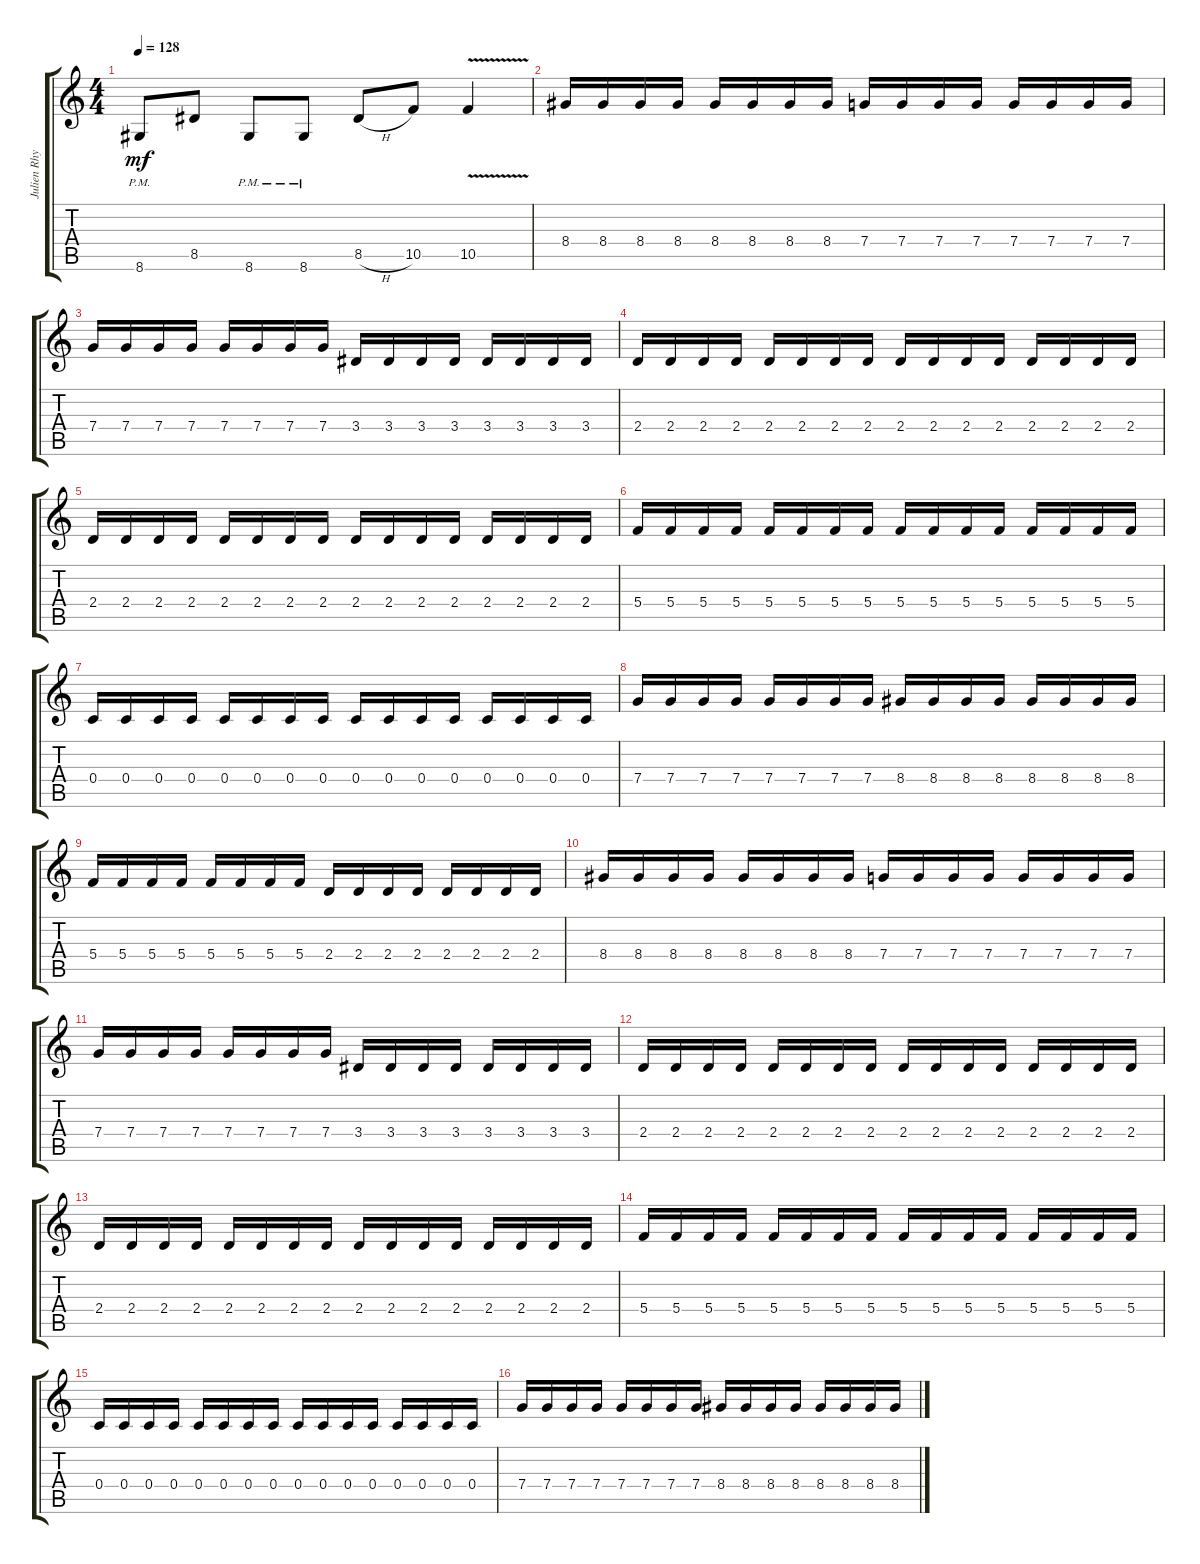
\track ("Julien Rhythm" "Julien Rhy") {instrument distortionguitar}
\staff {score tabs}
\tuning (D4 A3 F3 C3 G2 C2) {hide}
\ts (4 4)
\tempo 128
\clef g2
\ks c
8.6{pm}.8{dy mf} 8.5.8 8.6{pm}.8 8.6{pm}.8 8.5{h}.8 10.5.8 10.5{v}.4 |
\section ("" "")
8.4.16 8.4.16 8.4.16 8.4.16 8.4.16 8.4.16 8.4.16 8.4.16 7.4.16 7.4.16 7.4.16 7.4.16 7.4.16 7.4.16 7.4.16 7.4.16 |
7.4.16 7.4.16 7.4.16 7.4.16 7.4.16 7.4.16 7.4.16 7.4.16 3.4.16 3.4.16 3.4.16 3.4.16 3.4.16 3.4.16 3.4.16 3.4.16 |
2.4.16 2.4.16 2.4.16 2.4.16 2.4.16 2.4.16 2.4.16 2.4.16 2.4.16 2.4.16 2.4.16 2.4.16 2.4.16 2.4.16 2.4.16 2.4.16 |
2.4.16 2.4.16 2.4.16 2.4.16 2.4.16 2.4.16 2.4.16 2.4.16 2.4.16 2.4.16 2.4.16 2.4.16 2.4.16 2.4.16 2.4.16 2.4.16 |
5.4.16 5.4.16 5.4.16 5.4.16 5.4.16 5.4.16 5.4.16 5.4.16 5.4.16 5.4.16 5.4.16 5.4.16 5.4.16 5.4.16 5.4.16 5.4.16 |
0.4.16 0.4.16 0.4.16 0.4.16 0.4.16 0.4.16 0.4.16 0.4.16 0.4.16 0.4.16 0.4.16 0.4.16 0.4.16 0.4.16 0.4.16 0.4.16 |
7.4.16 7.4.16 7.4.16 7.4.16 7.4.16 7.4.16 7.4.16 7.4.16 8.4.16 8.4.16 8.4.16 8.4.16 8.4.16 8.4.16 8.4.16 8.4.16 |
5.4.16 5.4.16 5.4.16 5.4.16 5.4.16 5.4.16 5.4.16 5.4.16 2.4.16 2.4.16 2.4.16 2.4.16 2.4.16 2.4.16 2.4.16 2.4.16 |
8.4.16 8.4.16 8.4.16 8.4.16 8.4.16 8.4.16 8.4.16 8.4.16 7.4.16 7.4.16 7.4.16 7.4.16 7.4.16 7.4.16 7.4.16 7.4.16 |
7.4.16 7.4.16 7.4.16 7.4.16 7.4.16 7.4.16 7.4.16 7.4.16 3.4.16 3.4.16 3.4.16 3.4.16 3.4.16 3.4.16 3.4.16 3.4.16 |
2.4.16 2.4.16 2.4.16 2.4.16 2.4.16 2.4.16 2.4.16 2.4.16 2.4.16 2.4.16 2.4.16 2.4.16 2.4.16 2.4.16 2.4.16 2.4.16 |
2.4.16 2.4.16 2.4.16 2.4.16 2.4.16 2.4.16 2.4.16 2.4.16 2.4.16 2.4.16 2.4.16 2.4.16 2.4.16 2.4.16 2.4.16 2.4.16 |
5.4.16 5.4.16 5.4.16 5.4.16 5.4.16 5.4.16 5.4.16 5.4.16 5.4.16 5.4.16 5.4.16 5.4.16 5.4.16 5.4.16 5.4.16 5.4.16 |
0.4.16 0.4.16 0.4.16 0.4.16 0.4.16 0.4.16 0.4.16 0.4.16 0.4.16 0.4.16 0.4.16 0.4.16 0.4.16 0.4.16 0.4.16 0.4.16 |
7.4.16 7.4.16 7.4.16 7.4.16 7.4.16 7.4.16 7.4.16 7.4.16 8.4.16 8.4.16 8.4.16 8.4.16 8.4.16 8.4.16 8.4.16 8.4.16
